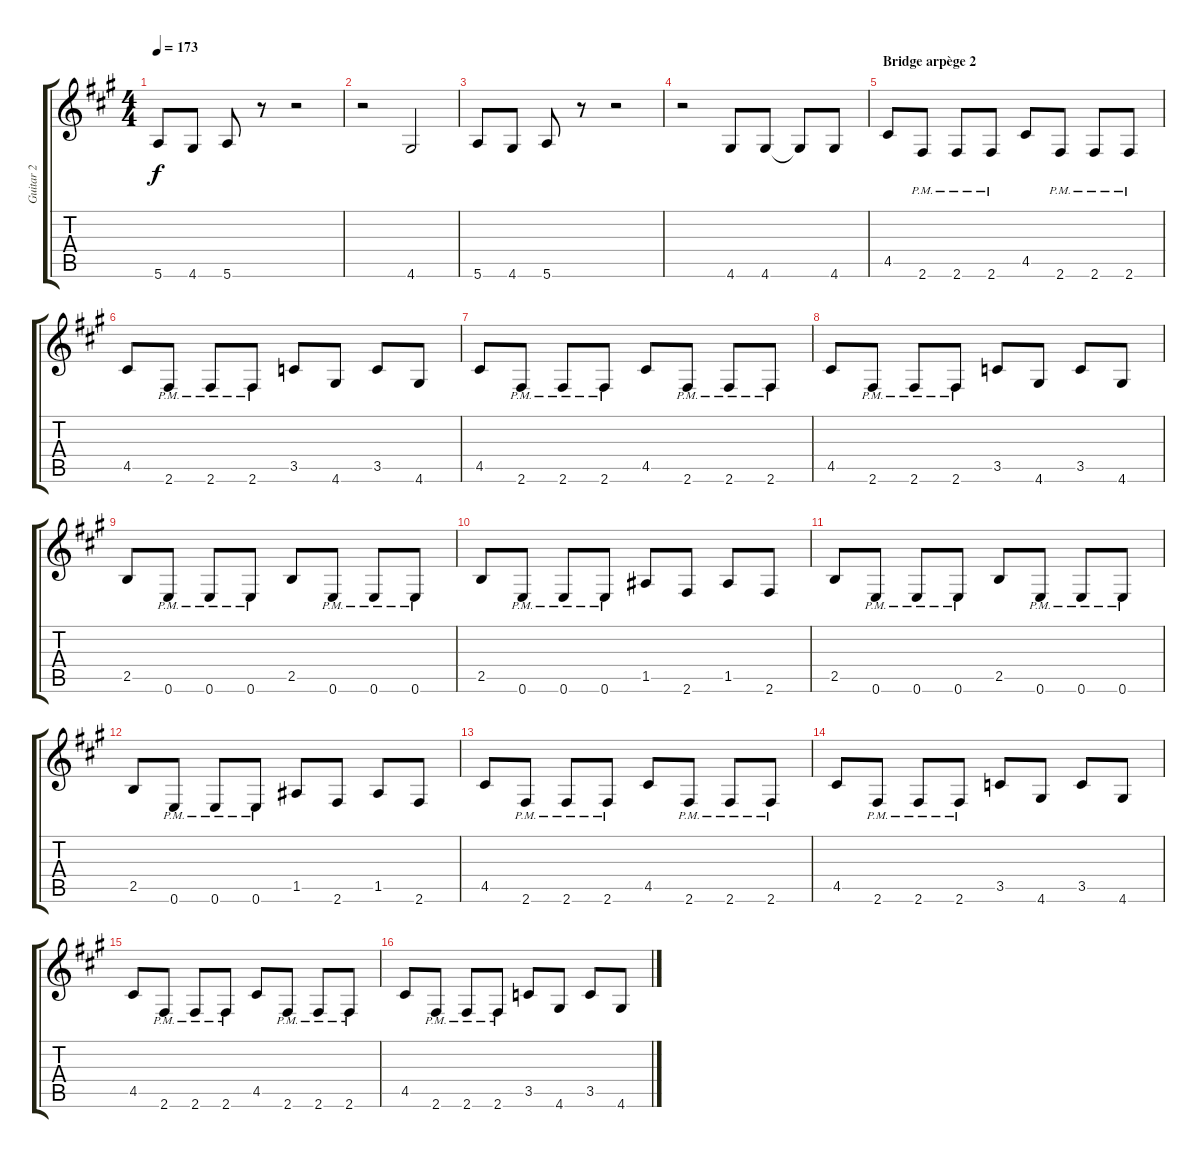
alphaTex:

\track ("Guitar 2" "Guitar 2") {instrument distortionguitar}
\staff {score tabs}
\tuning (E4 B3 G3 D3 A2 E2) {hide}
\ts (4 4)
\tempo 173
\clef g2
\ks f#minor
5.6.8{dy f} 4.6.8 5.6.8 r.8 r.2 |
r.2 4.6.2 |
5.6.8 4.6.8 5.6.8 r.8 r.2 |
r.2 4.6.8 4.6.8 4.6{t}.8 4.6.8 |
\section ("" "Bridge arpège 2")
4.5.8 2.6{pm}.8 2.6{pm}.8 2.6{pm}.8 4.5.8 2.6{pm}.8 2.6{pm}.8 2.6{pm}.8 |
4.5.8 2.6{pm}.8 2.6{pm}.8 2.6{pm}.8 3.5.8 4.6.8 3.5.8 4.6.8 |
4.5.8 2.6{pm}.8 2.6{pm}.8 2.6{pm}.8 4.5.8 2.6{pm}.8 2.6{pm}.8 2.6{pm}.8 |
4.5.8 2.6{pm}.8 2.6{pm}.8 2.6{pm}.8 3.5.8 4.6.8 3.5.8 4.6.8 |
2.5.8 0.6{pm}.8 0.6{pm}.8 0.6{pm}.8 2.5.8 0.6{pm}.8 0.6{pm}.8 0.6{pm}.8 |
2.5.8 0.6{pm}.8 0.6{pm}.8 0.6{pm}.8 1.5.8 2.6.8 1.5.8 2.6.8 |
2.5.8 0.6{pm}.8 0.6{pm}.8 0.6{pm}.8 2.5.8 0.6{pm}.8 0.6{pm}.8 0.6{pm}.8 |
2.5.8 0.6{pm}.8 0.6{pm}.8 0.6{pm}.8 1.5.8 2.6.8 1.5.8 2.6.8 |
4.5.8 2.6{pm}.8 2.6{pm}.8 2.6{pm}.8 4.5.8 2.6{pm}.8 2.6{pm}.8 2.6{pm}.8 |
4.5.8 2.6{pm}.8 2.6{pm}.8 2.6{pm}.8 3.5.8 4.6.8 3.5.8 4.6.8 |
4.5.8 2.6{pm}.8 2.6{pm}.8 2.6{pm}.8 4.5.8 2.6{pm}.8 2.6{pm}.8 2.6{pm}.8 |
4.5.8 2.6{pm}.8 2.6{pm}.8 2.6{pm}.8 3.5.8 4.6.8 3.5.8 4.6.8
